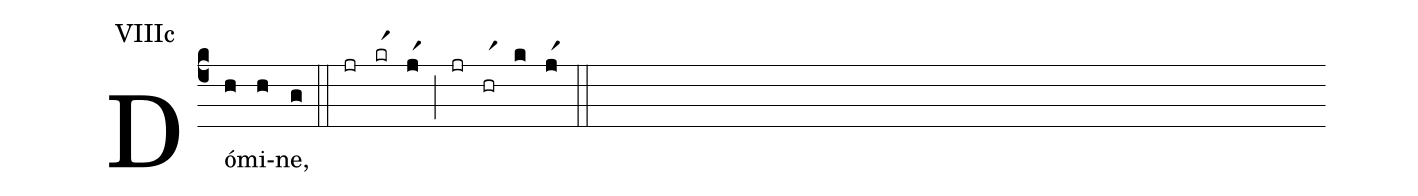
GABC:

annotation: VIIIc;
%%
(c4) Dó(h)mi(h)ne,(g) (::) (jr)(krr1)(jr1)(;)(jr)(hrr1)(k)(jr1)(::)
